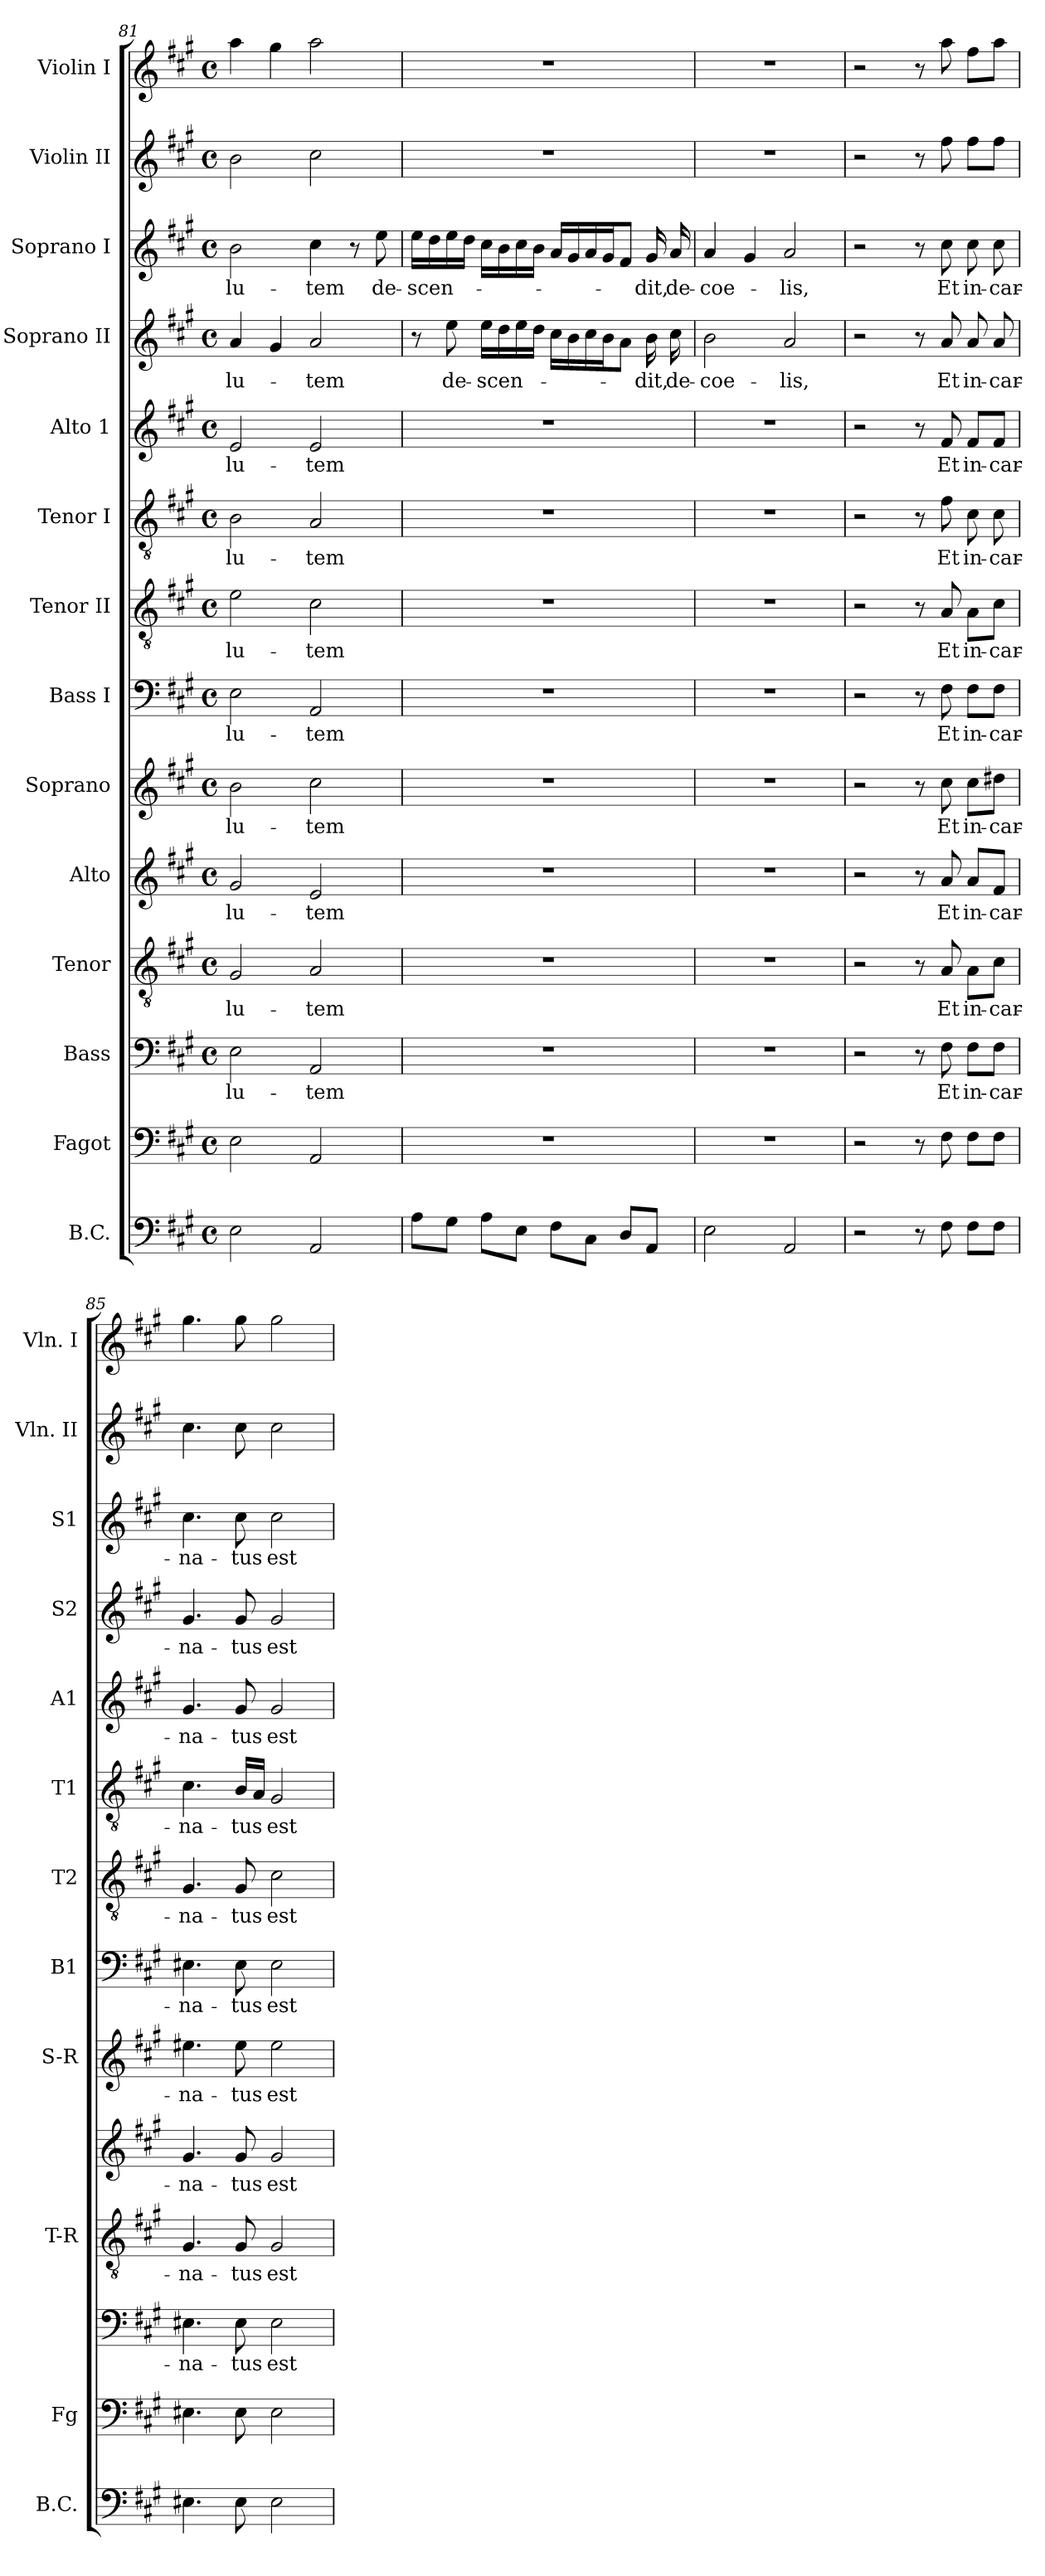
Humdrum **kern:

**kern	**kern	**kern	**text	**kern	**text	**kern	**text	**kern	**text	**kern	**text	**kern	**text	**kern	**text	**kern	**text	**kern	**text	**kern	**text	**kern	**kern
*part14	*part13	*part12	*part12	*part11	*part11	*part10	*part10	*part9	*part9	*part8	*part8	*part7	*part7	*part6	*part6	*part5	*part5	*part4	*part4	*part3	*part3	*part2	*part1
*staff14	*staff13	*staff12	*staff12	*staff11	*staff11	*staff10	*staff10	*staff9	*staff9	*staff8	*staff8	*staff7	*staff7	*staff6	*staff6	*staff5	*staff5	*staff4	*staff4	*staff3	*staff3	*staff2	*staff1
*I"B.C.	*I"Fagot	*I"Bass	*	*I"Tenor	*	*I"Alto	*	*I"Soprano	*	*I"Bass I	*	*I"Tenor II	*	*I"Tenor I	*	*I"Alto 1	*	*I"Soprano II	*	*I"Soprano I	*	*I"Violin II	*I"Violin I
*I'B.C.	*I'Fg	*	*	*I'T-R	*	*	*	*I'S-R	*	*I'B1	*	*I'T2	*	*I'T1	*	*I'A1	*	*I'S2	*	*I'S1	*	*I'Vln. II	*I'Vln. I
*clefF4	*clefF4	*clefF4	*	*clefGv2	*	*clefG2	*	*clefG2	*	*clefF4	*	*clefGv2	*	*clefGv2	*	*clefG2	*	*clefG2	*	*clefG2	*	*clefG2	*clefG2
*k[f#c#g#]	*k[f#c#g#]	*k[f#c#g#]	*	*k[f#c#g#]	*	*k[f#c#g#]	*	*k[f#c#g#]	*	*k[f#c#g#]	*	*k[f#c#g#]	*	*k[f#c#g#]	*	*k[f#c#g#]	*	*k[f#c#g#]	*	*k[f#c#g#]	*	*k[f#c#g#]	*k[f#c#g#]
*A:	*A:	*A:	*	*A:	*	*A:	*	*A:	*	*A:	*	*A:	*	*A:	*	*A:	*	*A:	*	*A:	*	*A:	*A:
*M4/4	*M4/4	*M4/4	*	*M4/4	*	*M4/4	*	*M4/4	*	*M4/4	*	*M4/4	*	*M4/4	*	*M4/4	*	*M4/4	*	*M4/4	*	*M4/4	*M4/4
*met(c)	*met(c)	*met(c)	*	*met(c)	*	*met(c)	*	*met(c)	*	*met(c)	*	*met(c)	*	*met(c)	*	*met(c)	*	*met(c)	*	*met(c)	*	*met(c)	*met(c)
=81	=81	=81	=81	=81	=81	=81	=81	=81	=81	=81	=81	=81	=81	=81	=81	=81	=81	=81	=81	=81	=81	=81	=81
!	!	!	!LO:LY:b	!	!LO:LY:b	!	!LO:LY:b	!	!LO:LY:b	!	!LO:LY:b	!	!LO:LY:b	!	!LO:LY:b	!	!LO:LY:b	!	!LO:LY:b	!	!LO:LY:b	!	!
2E\	2E\	2E\	-lu-	2G#/	-lu-	2g#/	-lu-	2b\	-lu-	2E\	-lu-	2e\	-lu-	2B\	-lu-	2e/	-lu-	4a/	-lu-	2b\	-lu-	2b\	4aa\
.	.	.	.	.	.	.	.	.	.	.	.	.	.	.	.	.	.	4g#/	.	.	.	.	4gg#\
!	!	!	!LO:LY:b	!	!LO:LY:b	!	!LO:LY:b	!	!LO:LY:b	!	!LO:LY:b	!	!LO:LY:b	!	!LO:LY:b	!	!LO:LY:b	!	!LO:LY:b	!	!LO:LY:b	!	!
2AA/	2AA/	2AA/	-tem	2A/	-tem	2e/	-tem	2cc#\	-tem	2AA/	-tem	2c#\	-tem	2A/	-tem	2e/	-tem	2a/	-tem	4cc#\	-tem	2cc#\	2aa\
.	.	.	.	.	.	.	.	.	.	.	.	.	.	.	.	.	.	.	.	8r	.	.	.
!	!	!	!	!	!	!	!	!	!	!	!	!	!	!	!	!	!	!	!	!	!LO:LY:b	!	!
.	.	.	.	.	.	.	.	.	.	.	.	.	.	.	.	.	.	.	.	8ee\	de-	.	.
=82	=82	=82	=82	=82	=82	=82	=82	=82	=82	=82	=82	=82	=82	=82	=82	=82	=82	=82	=82	=82	=82	=82	=82
!	!	!	!	!	!	!	!	!	!	!	!	!	!	!	!	!	!	!	!	!	!LO:LY:b	!	!
8A\L	1r	1r	.	1r	.	1r	.	1r	.	1r	.	1r	.	1r	.	1r	.	8r	.	16ee\LL	-scen-	1r	1r
.	.	.	.	.	.	.	.	.	.	.	.	.	.	.	.	.	.	.	.	16dd\	.	.	.
!	!	!	!	!	!	!	!	!	!	!	!	!	!	!	!	!	!	!	!LO:LY:b	!	!	!	!
8G#\J	.	.	.	.	.	.	.	.	.	.	.	.	.	.	.	.	.	8ee\	de-	16ee\	.	.	.
.	.	.	.	.	.	.	.	.	.	.	.	.	.	.	.	.	.	.	.	16dd\JJ	.	.	.
!	!	!	!	!	!	!	!	!	!	!	!	!	!	!	!	!	!	!	!LO:LY:b	!	!	!	!
8A\L	.	.	.	.	.	.	.	.	.	.	.	.	.	.	.	.	.	16ee\LL	-scen-	16cc#\LL	.	.	.
.	.	.	.	.	.	.	.	.	.	.	.	.	.	.	.	.	.	16dd\	.	16b\	.	.	.
8E\J	.	.	.	.	.	.	.	.	.	.	.	.	.	.	.	.	.	16ee\	.	16cc#\	.	.	.
.	.	.	.	.	.	.	.	.	.	.	.	.	.	.	.	.	.	16dd\JJ	.	16b\JJ	.	.	.
8F#\L	.	.	.	.	.	.	.	.	.	.	.	.	.	.	.	.	.	16cc#\LL	.	16a/LL	.	.	.
.	.	.	.	.	.	.	.	.	.	.	.	.	.	.	.	.	.	16b\	.	16g#/	.	.	.
8C#\J	.	.	.	.	.	.	.	.	.	.	.	.	.	.	.	.	.	16cc#\	.	16a/	.	.	.
.	.	.	.	.	.	.	.	.	.	.	.	.	.	.	.	.	.	16b\J	.	16g#/J	.	.	.
8D/L	.	.	.	.	.	.	.	.	.	.	.	.	.	.	.	.	.	8a\J	.	8f#/J	.	.	.
!	!	!	!	!	!	!	!	!	!	!	!	!	!	!	!	!	!	!	!LO:LY:b	!	!LO:LY:b	!	!
8AA/J	.	.	.	.	.	.	.	.	.	.	.	.	.	.	.	.	.	16b\	-dit,	16g#/	-dit,	.	.
!	!	!	!	!	!	!	!	!	!	!	!	!	!	!	!	!	!	!	!LO:LY:b	!	!LO:LY:b	!	!
.	.	.	.	.	.	.	.	.	.	.	.	.	.	.	.	.	.	16cc#\	de-	16a/	de-	.	.
!!LO:PB:g=z
=83	=83	=83	=83	=83	=83	=83	=83	=83	=83	=83	=83	=83	=83	=83	=83	=83	=83	=83	=83	=83	=83	=83	=83
!	!	!	!	!	!	!	!	!	!	!	!	!	!	!	!	!	!	!	!LO:LY:b	!	!LO:LY:b	!	!
2E\	1r	1r	.	1r	.	1r	.	1r	.	1r	.	1r	.	1r	.	1r	.	2b\	-coe-	4a/	-coe-	1r	1r
.	.	.	.	.	.	.	.	.	.	.	.	.	.	.	.	.	.	.	.	4g#/	.	.	.
!	!	!	!	!	!	!	!	!	!	!	!	!	!	!	!	!	!	!	!LO:LY:b	!	!LO:LY:b	!	!
2AA/	.	.	.	.	.	.	.	.	.	.	.	.	.	.	.	.	.	2a/	-lis,	2a/	-lis,	.	.
=84	=84	=84	=84	=84	=84	=84	=84	=84	=84	=84	=84	=84	=84	=84	=84	=84	=84	=84	=84	=84	=84	=84	=84
2r	2r	2r	.	2r	.	2r	.	2r	.	2r	.	2r	.	2r	.	2r	.	2r	.	2r	.	2r	2r
8r	8r	8r	.	8r	.	8r	.	8r	.	8r	.	8r	.	8r	.	8r	.	8r	.	8r	.	8r	8r
!	!	!	!LO:LY:b	!	!LO:LY:b	!	!LO:LY:b	!	!LO:LY:b	!	!LO:LY:b	!	!LO:LY:b	!	!LO:LY:b	!	!LO:LY:b	!	!LO:LY:b	!	!LO:LY:b	!	!
8F#\	8F#\	8F#\	Et	8A/	Et	8a/	Et	8cc#\	Et	8F#\	Et	8A/	Et	8f#\	Et	8f#/	Et	8a/	Et	8cc#\	Et	8ff#\	8aa\
!	!	!	!LO:LY:b	!	!LO:LY:b	!	!LO:LY:b	!	!LO:LY:b	!	!LO:LY:b	!	!LO:LY:b	!	!LO:LY:b	!	!LO:LY:b	!	!LO:LY:b	!	!LO:LY:b	!	!
8F#\L	8F#\L	8F#\L	in-	8A\L	in-	8a/L	in-	8cc#\L	in-	8F#\L	in-	8A\L	in-	8c#\	in-	8f#/L	in-	8a/	in-	8cc#\	in-	8ff#\L	8ff#\L
!	!	!	!LO:LY:b	!	!LO:LY:b	!	!LO:LY:b	!	!LO:LY:b	!	!LO:LY:b	!	!LO:LY:b	!	!LO:LY:b	!	!LO:LY:b	!	!LO:LY:b	!	!LO:LY:b	!	!
8F#\J	8F#\J	8F#\J	-car-	8c#\J	-car-	8f#/J	-car-	8dd#X\J	-car-	8F#\J	-car-	8c#\J	-car-	8c#\	-car-	8f#/J	-car-	8a/	-car-	8cc#\	-car-	8ff#\J	8aa\J
=85	=85	=85	=85	=85	=85	=85	=85	=85	=85	=85	=85	=85	=85	=85	=85	=85	=85	=85	=85	=85	=85	=85	=85
!	!	!	!LO:LY:b	!	!LO:LY:b	!	!LO:LY:b	!	!LO:LY:b	!	!LO:LY:b	!	!LO:LY:b	!	!LO:LY:b	!	!LO:LY:b	!	!LO:LY:b	!	!LO:LY:b	!	!
4.E#X\	4.E#X\	4.E#X\	-na-	4.G#/	-na-	4.g#/	-na-	4.ee#X\	-na-	4.E#X\	-na-	4.G#/	-na-	4.c#\	-na-	4.g#/	-na-	4.g#/	-na-	4.cc#\	-na-	4.cc#\	4.gg#\
!	!	!	!LO:LY:b	!	!LO:LY:b	!	!LO:LY:b	!	!LO:LY:b	!	!LO:LY:b	!	!LO:LY:b	!	!LO:LY:b	!	!LO:LY:b	!	!LO:LY:b	!	!LO:LY:b	!	!
8E#\	8E#\	8E#\	-tus	8G#/	-tus	8g#/	-tus	8ee#\	-tus	8E#\	-tus	8G#/	-tus	16B/LL	-tus	8g#/	-tus	8g#/	-tus	8cc#\	-tus	8cc#\	8gg#\
.	.	.	.	.	.	.	.	.	.	.	.	.	.	16A/JJ	.	.	.	.	.	.	.	.	.
!	!	!	!LO:LY:b	!	!LO:LY:b	!	!LO:LY:b	!	!LO:LY:b	!	!LO:LY:b	!	!LO:LY:b	!	!LO:LY:b	!	!LO:LY:b	!	!LO:LY:b	!	!LO:LY:b	!	!
2E#\	2E#\	2E#\	est	2G#/	est	2g#/	est	2ee#\	est	2E#\	est	2c#\	est	2G#/	est	2g#/	est	2g#/	est	2cc#\	est	2cc#\	2gg#\
=	=	=	=	=	=	=	=	=	=	=	=	=	=	=	=	=	=	=	=	=	=	=	=
*-	*-	*-	*-	*-	*-	*-	*-	*-	*-	*-	*-	*-	*-	*-	*-	*-	*-	*-	*-	*-	*-	*-	*-
